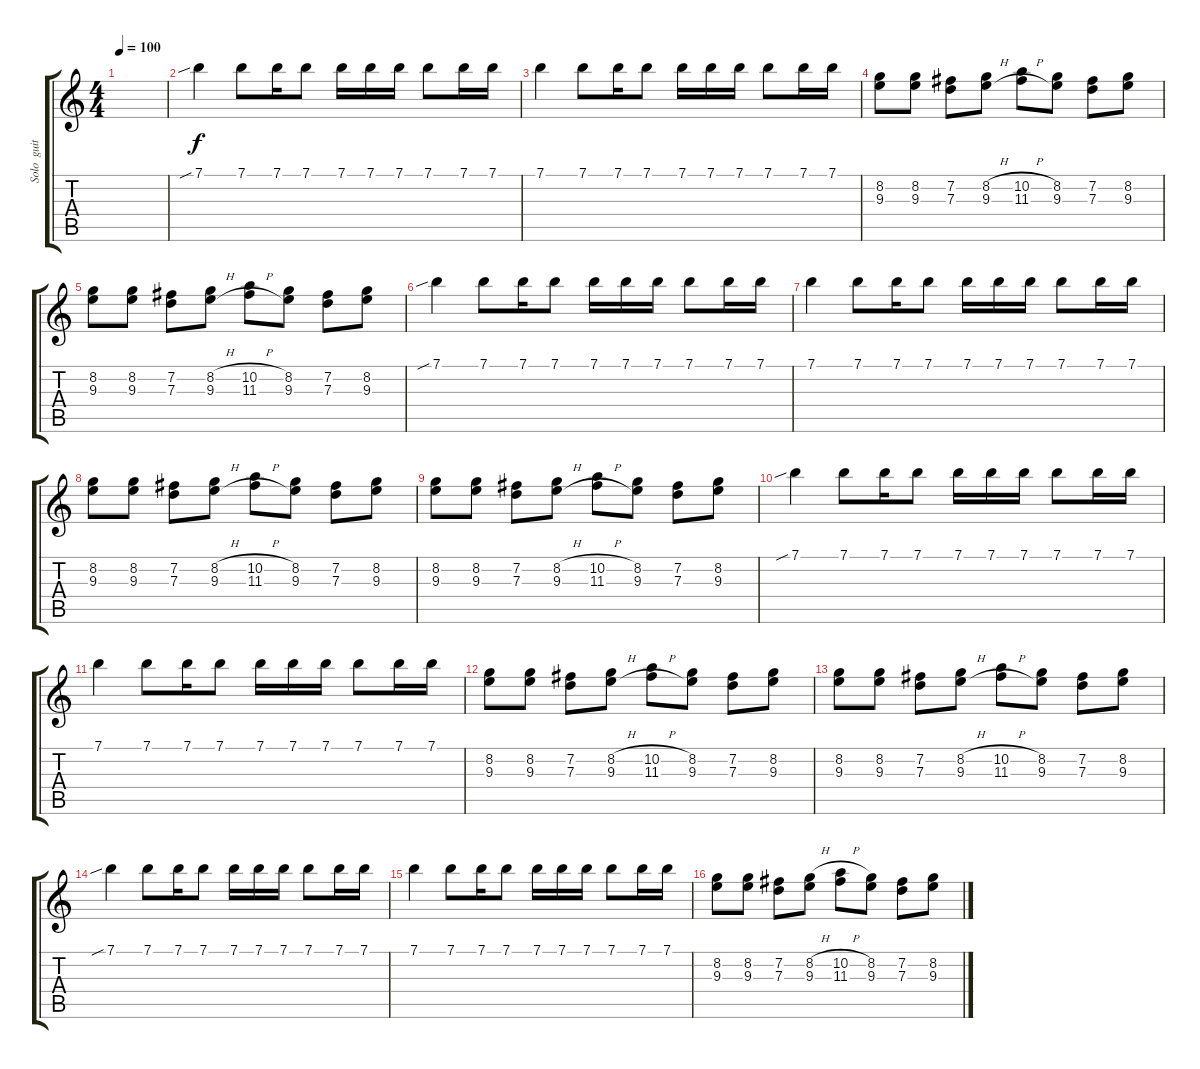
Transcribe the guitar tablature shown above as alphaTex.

\track ("Solo  guitar" "Solo  guit") {instrument overdrivenguitar}
\staff {score tabs}
\tuning (E4 B3 G3 D3 A2 E2) {hide}
\ts (4 4)
\tempo 100
\clef g2
\ks c
|
7.1{sib}.4{instrument overdrivenguitar} 7.1.8 7.1.16 7.1.8 7.1.16 7.1.16 7.1.16 7.1.8 7.1.16 7.1.16 |
7.1.4 7.1.8 7.1.16 7.1.8 7.1.16 7.1.16 7.1.16 7.1.8 7.1.16 7.1.16 |
(8.2 9.3).8 (8.2 9.3).8 (7.2 7.3).8 (8.2{h} 9.3{h}).8 (10.2{h} 11.3{h}).8 (8.2 9.3).8 (7.2 7.3).8 (8.2 9.3).8 |
(8.2 9.3).8 (8.2 9.3).8 (7.2 7.3).8 (8.2{h} 9.3{h}).8 (10.2{h} 11.3{h}).8 (8.2 9.3).8 (7.2 7.3).8 (8.2 9.3).8 |
7.1{sib}.4{instrument overdrivenguitar} 7.1.8 7.1.16 7.1.8 7.1.16 7.1.16 7.1.16 7.1.8 7.1.16 7.1.16 |
7.1.4 7.1.8 7.1.16 7.1.8 7.1.16 7.1.16 7.1.16 7.1.8 7.1.16 7.1.16 |
(8.2 9.3).8 (8.2 9.3).8 (7.2 7.3).8 (8.2{h} 9.3{h}).8 (10.2{h} 11.3{h}).8 (8.2 9.3).8 (7.2 7.3).8 (8.2 9.3).8 |
(8.2 9.3).8 (8.2 9.3).8 (7.2 7.3).8 (8.2{h} 9.3{h}).8 (10.2{h} 11.3{h}).8 (8.2 9.3).8 (7.2 7.3).8 (8.2 9.3).8 |
7.1{sib}.4{instrument overdrivenguitar} 7.1.8 7.1.16 7.1.8 7.1.16 7.1.16 7.1.16 7.1.8 7.1.16 7.1.16 |
7.1.4 7.1.8 7.1.16 7.1.8 7.1.16 7.1.16 7.1.16 7.1.8 7.1.16 7.1.16 |
(8.2 9.3).8 (8.2 9.3).8 (7.2 7.3).8 (8.2{h} 9.3{h}).8 (10.2{h} 11.3{h}).8 (8.2 9.3).8 (7.2 7.3).8 (8.2 9.3).8 |
(8.2 9.3).8 (8.2 9.3).8 (7.2 7.3).8 (8.2{h} 9.3{h}).8 (10.2{h} 11.3{h}).8 (8.2 9.3).8 (7.2 7.3).8 (8.2 9.3).8 |
7.1{sib}.4{instrument overdrivenguitar} 7.1.8 7.1.16 7.1.8 7.1.16 7.1.16 7.1.16 7.1.8 7.1.16 7.1.16 |
7.1.4 7.1.8 7.1.16 7.1.8 7.1.16 7.1.16 7.1.16 7.1.8 7.1.16 7.1.16 |
(8.2 9.3).8 (8.2 9.3).8 (7.2 7.3).8 (8.2{h} 9.3).8 (10.2{h} 11.3).8 (8.2 9.3).8 (7.2 7.3).8 (8.2 9.3).8
